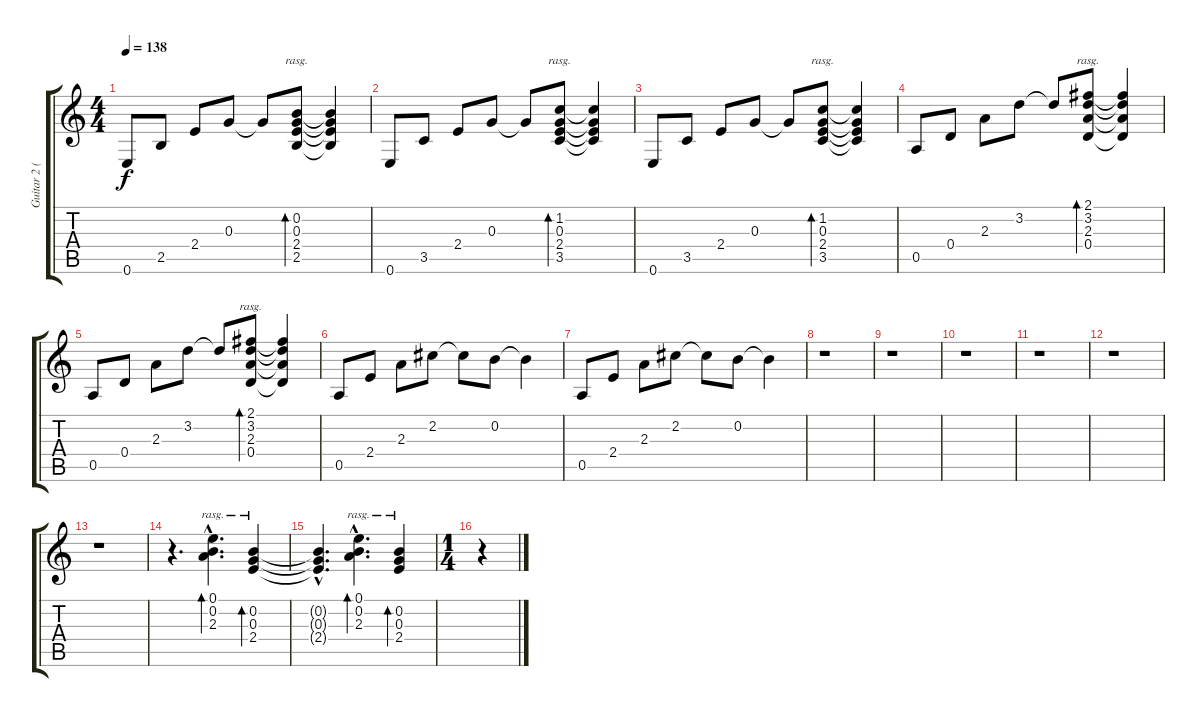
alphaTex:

\track ("Guitar 2 (clean)" "Guitar 2 (") {instrument acousticguitarsteel}
\staff {score tabs}
\tuning (E4 B3 G3 D3 A2 E2) {hide}
\ts (4 4)
\tempo 138
\clef g2
\ks c
0.6.8{dy f} 2.5.8 2.4.8 0.3.8 0.3{t}.8 (0.2 0.3 2.4 2.5).8{bd 240 rasg ii} (0.2{t} 0.3{t} 2.4{t} 2.5{t}).4 |
0.6.8 3.5.8 2.4.8 0.3.8 0.3{t}.8 (1.2 0.3 2.4 3.5).8{bd 240 rasg ii} (1.2{t} 0.3{t} 2.4{t} 3.5{t}).4 |
0.6.8 3.5.8 2.4.8 0.3.8 0.3{t}.8 (1.2 0.3 2.4 3.5).8{bd 240 rasg ii} (1.2{t} 0.3{t} 2.4{t} 3.5{t}).4 |
0.5.8 0.4.8 2.3.8 3.2.8 3.2{t}.8 (2.1 3.2 2.3 0.4).8{bd 240 rasg ii} (2.1{t} 3.2{t} 2.3{t} 0.4{t}).4 |
0.5.8 0.4.8 2.3.8 3.2.8 3.2{t}.8 (2.1 3.2 2.3 0.4).8{bd 240 rasg ii} (2.1{t} 3.2{t} 2.3{t} 0.4{t}).4 |
0.5.8 2.4.8 2.3.8 2.2.8 2.2{t}.8 0.2.8 0.2{t}.4 |
0.5.8 2.4.8 2.3.8 2.2.8 2.2{t}.8 0.2.8 0.2{t}.4 |
r.1 |
r.1 |
r.1 |
r.1 |
r.1 |
r.1 |
r.4{d} (0.1{hac} 0.2{hac} 2.3{hac}).4{d bd 120 rasg ii volume 8} (0.2 0.3 2.4).4{bd 120 rasg ii} |
(0.2{hac t} 0.3{hac t} 2.4{hac t}).4{d} (0.1{hac} 0.2{hac} 2.3{hac}).4{d bd 120 rasg ii} (0.2 0.3 2.4).4{bd 120 rasg ii} |
\ts (1 4)
r.4
